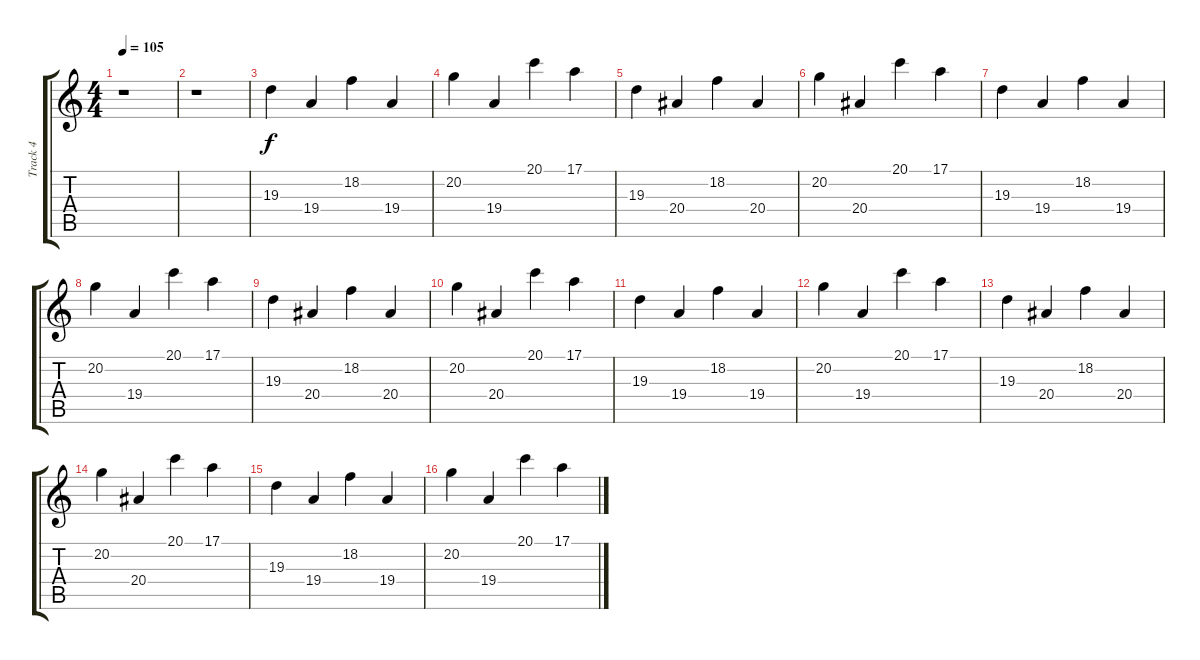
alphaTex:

\track ("Track 4" "Track 4") {instrument stringensemble1}
\staff {score tabs}
\tuning (E4 B3 G3 D3 A2 E2) {hide}
\ts (4 4)
\tempo 105
\clef g2
\ks c
r.1{dy fff} |
r.1 |
19.3.4{dy f instrument stringensemble1} 19.4.4 18.2.4 19.4.4 |
20.2.4 19.4.4 20.1.4 17.1.4 |
19.3.4 20.4.4 18.2.4 20.4.4 |
20.2.4 20.4.4 20.1.4 17.1.4 |
19.3.4 19.4.4 18.2.4 19.4.4 |
20.2.4 19.4.4 20.1.4 17.1.4 |
19.3.4 20.4.4 18.2.4 20.4.4 |
20.2.4 20.4.4 20.1.4 17.1.4 |
19.3.4 19.4.4 18.2.4 19.4.4 |
20.2.4 19.4.4 20.1.4 17.1.4 |
19.3.4 20.4.4 18.2.4 20.4.4 |
20.2.4 20.4.4 20.1.4 17.1.4 |
19.3.4 19.4.4 18.2.4 19.4.4 |
20.2.4 19.4.4 20.1.4 17.1.4
